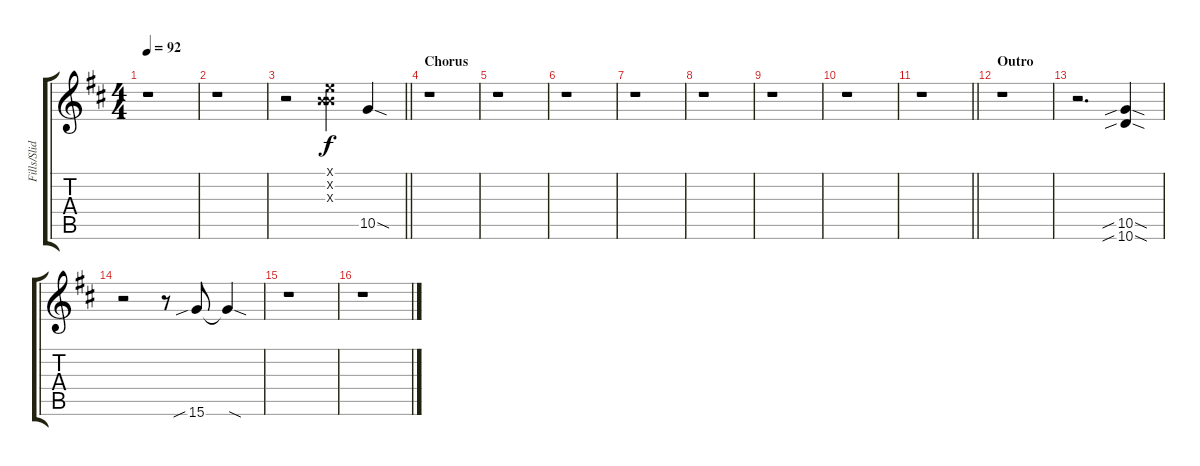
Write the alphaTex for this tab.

\track ("Fills/Slides" "Fills/Slid") {instrument overdrivenguitar}
\staff {score tabs}
\tuning (E4 B3 G3 D3 A2 E2) {hide}
\ts (4 4)
\tempo 92
\clef g2
\ks d
r.1{dy f} |
r.1 |
\barLineRight lightlight
r.2 (0.1{x} 0.2{x} 4.3{x}).4 10.5{sod}.4 |
\section ("" "Chorus")
r.1 |
r.1 |
r.1 |
r.1 |
r.1 |
r.1 |
r.1 |
\barLineRight lightlight
r.1 |
\section ("" "Outro")
r.1 |
r.2{d} (10.5{sib sod} 10.6{sib sod}).4 |
r.2 r.8 15.6{sib}.8 15.6{sod t}.4 |
r.1 |
r.1
